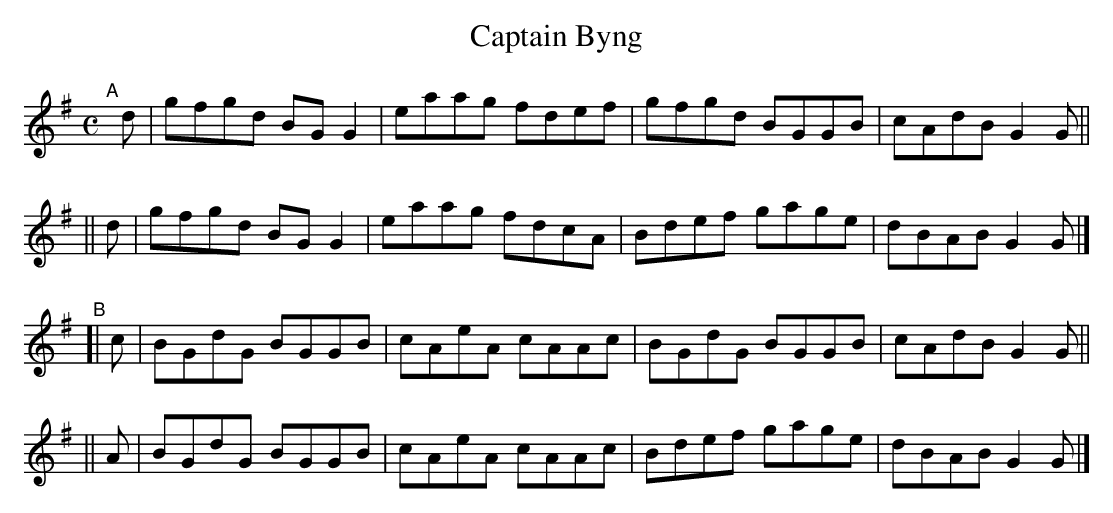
X:1
T: Captain Byng
M: C
L: 1/8
K: G
"^A"[|]\
   d | gfgd BGG2 | eaag fdef | gfgd BGGB | cAdB G2G ||
|| d | gfgd BGG2 | eaag fdcA | Bdef gage | dBAB G2G |]
"^B"\
[| c | BGdG BGGB | cAeA cAAc | BGdG BGGB | cAdB G2G ||
|| A | BGdG BGGB | cAeA cAAc | Bdef gage | dBAB G2G |]
